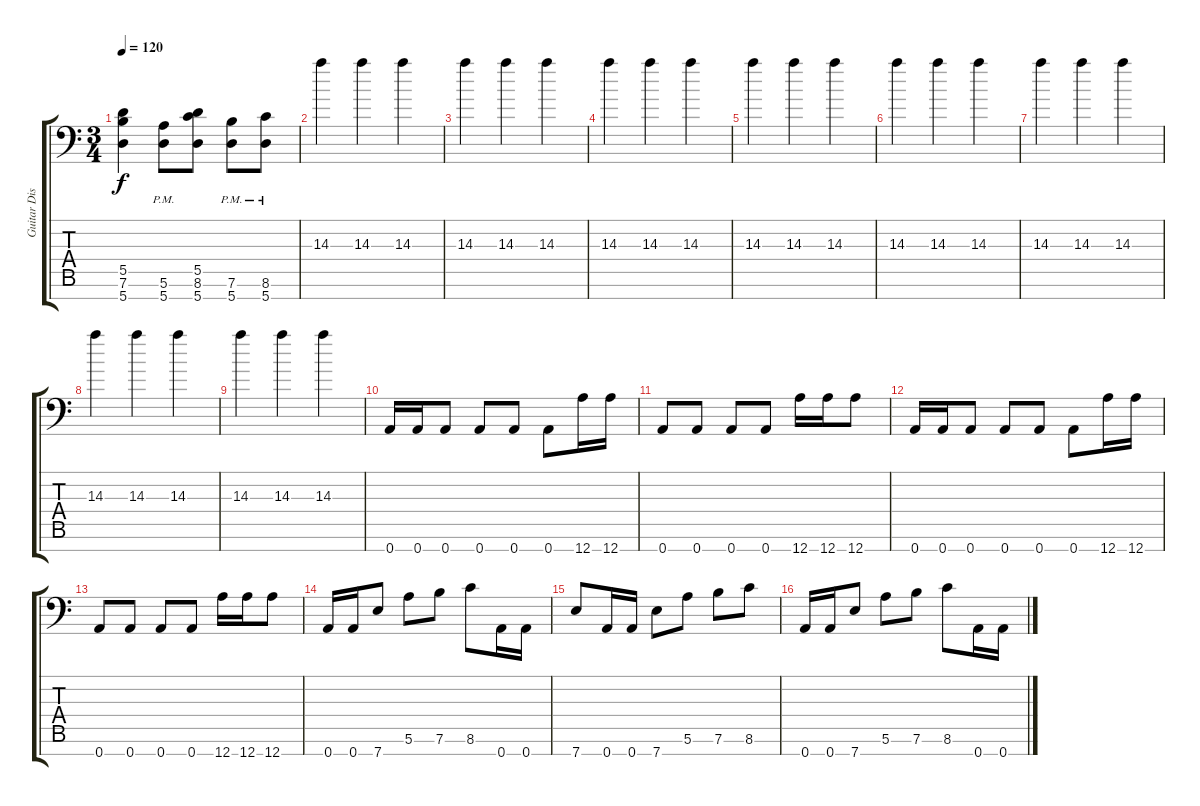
\track ("Guitar Dist Rhythm" "Guitar Dis") {instrument overdrivenguitar}
\staff {score tabs}
\tuning (E4 B3 G3 D3 A2 E2 A1) {hide}
\ts (3 4)
\tempo 120
\clef f4
\ks c
(5.5 7.6 5.7).4{dy f} (5.6{pm} 5.7{pm}).8 (5.5 8.6 5.7).8 (7.6{pm} 5.7{pm}).8 (8.6{pm} 5.7{pm}).8 |
14.3.4 14.3.4 14.3.4 |
14.3.4 14.3.4 14.3.4 |
14.3.4 14.3.4 14.3.4 |
14.3.4 14.3.4 14.3.4 |
14.3.4 14.3.4 14.3.4 |
14.3.4 14.3.4 14.3.4 |
14.3.4 14.3.4 14.3.4 |
14.3.4 14.3.4 14.3.4 |
0.7.16 0.7.16 0.7.8 0.7.8 0.7.8 0.7.8 12.7.16 12.7.16 |
0.7.8 0.7.8 0.7.8 0.7.8 12.7.16 12.7.16 12.7.8 |
0.7.16 0.7.16 0.7.8 0.7.8 0.7.8 0.7.8 12.7.16 12.7.16 |
0.7.8 0.7.8 0.7.8 0.7.8 12.7.16 12.7.16 12.7.8 |
0.7.16 0.7.16 7.7.8 5.6.8 7.6.8 8.6.8 0.7.16 0.7.16 |
7.7.8 0.7.16 0.7.16 7.7.8 5.6.8 7.6.8 8.6.8 |
0.7.16 0.7.16 7.7.8 5.6.8 7.6.8 8.6.8 0.7.16 0.7.16
